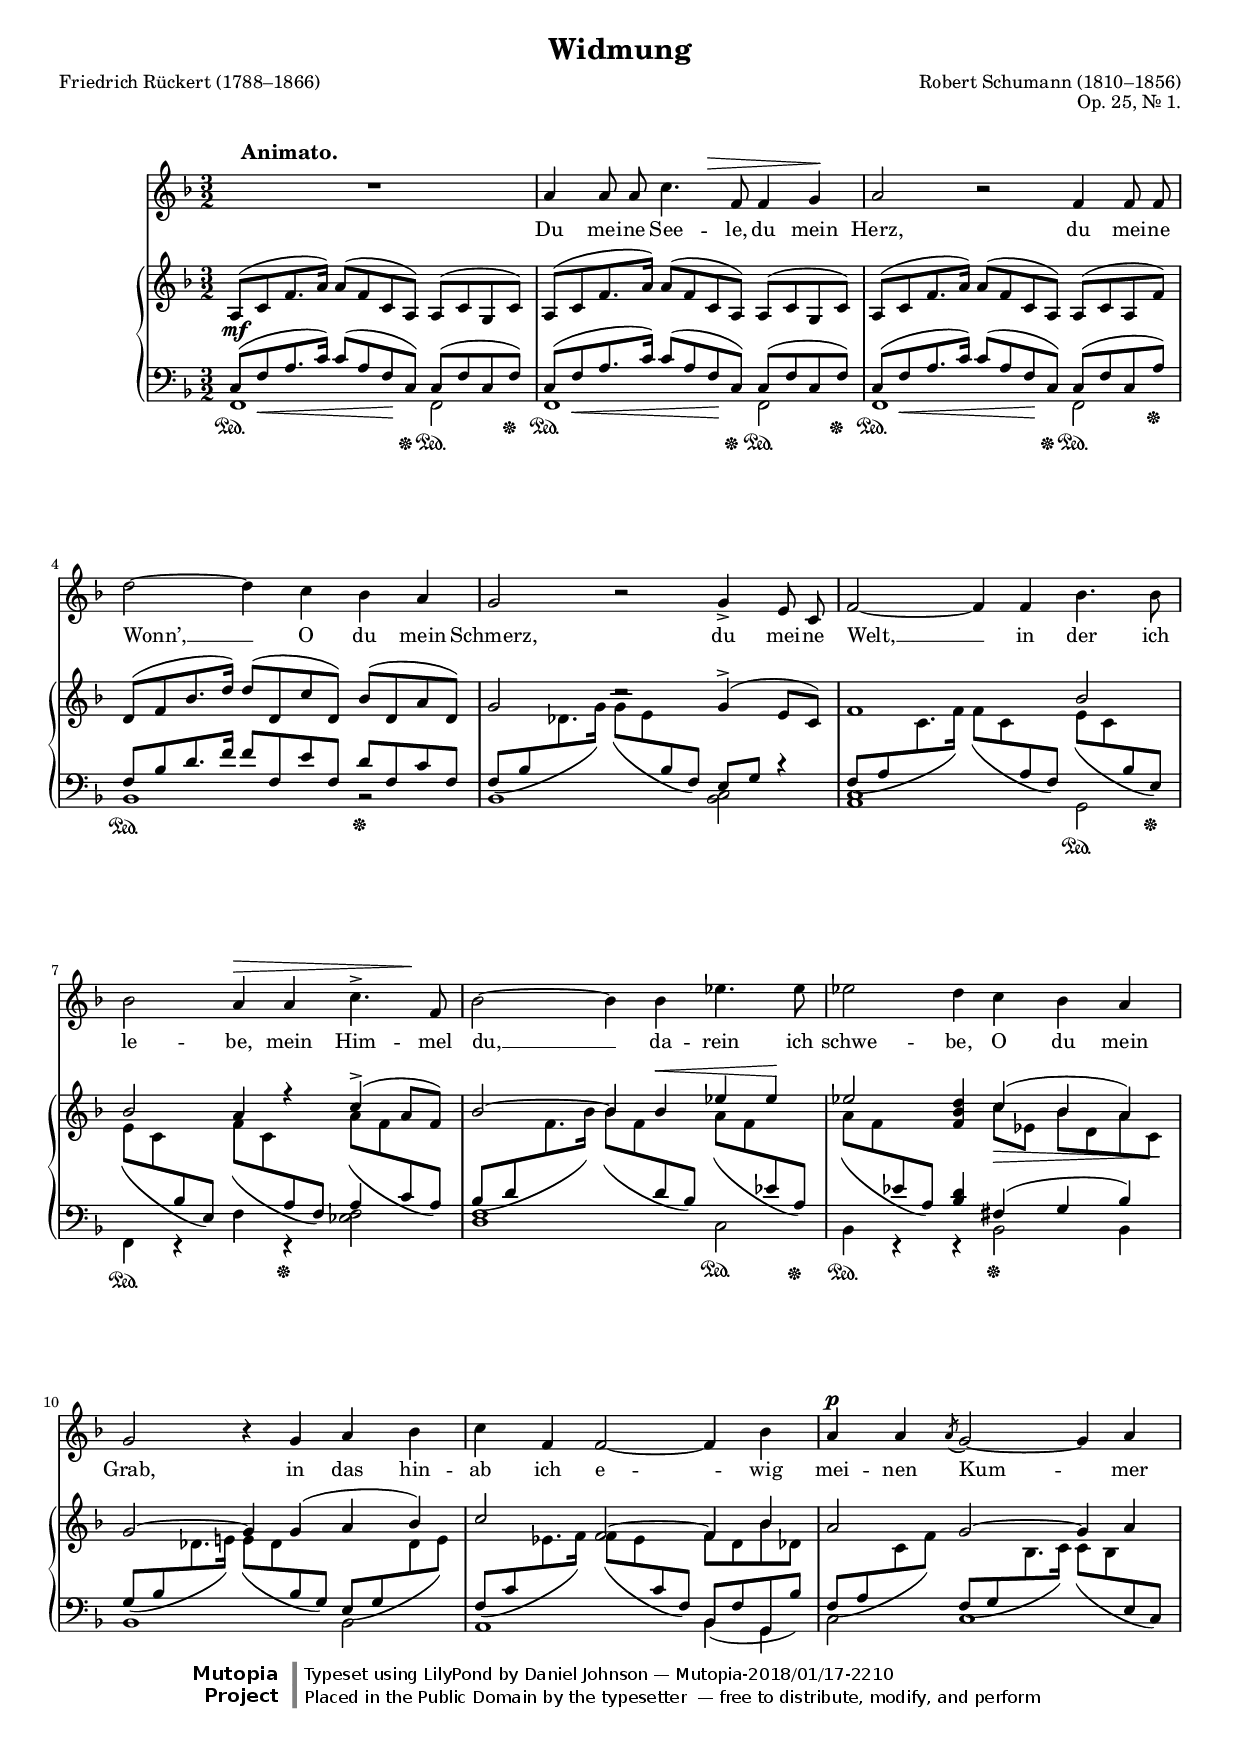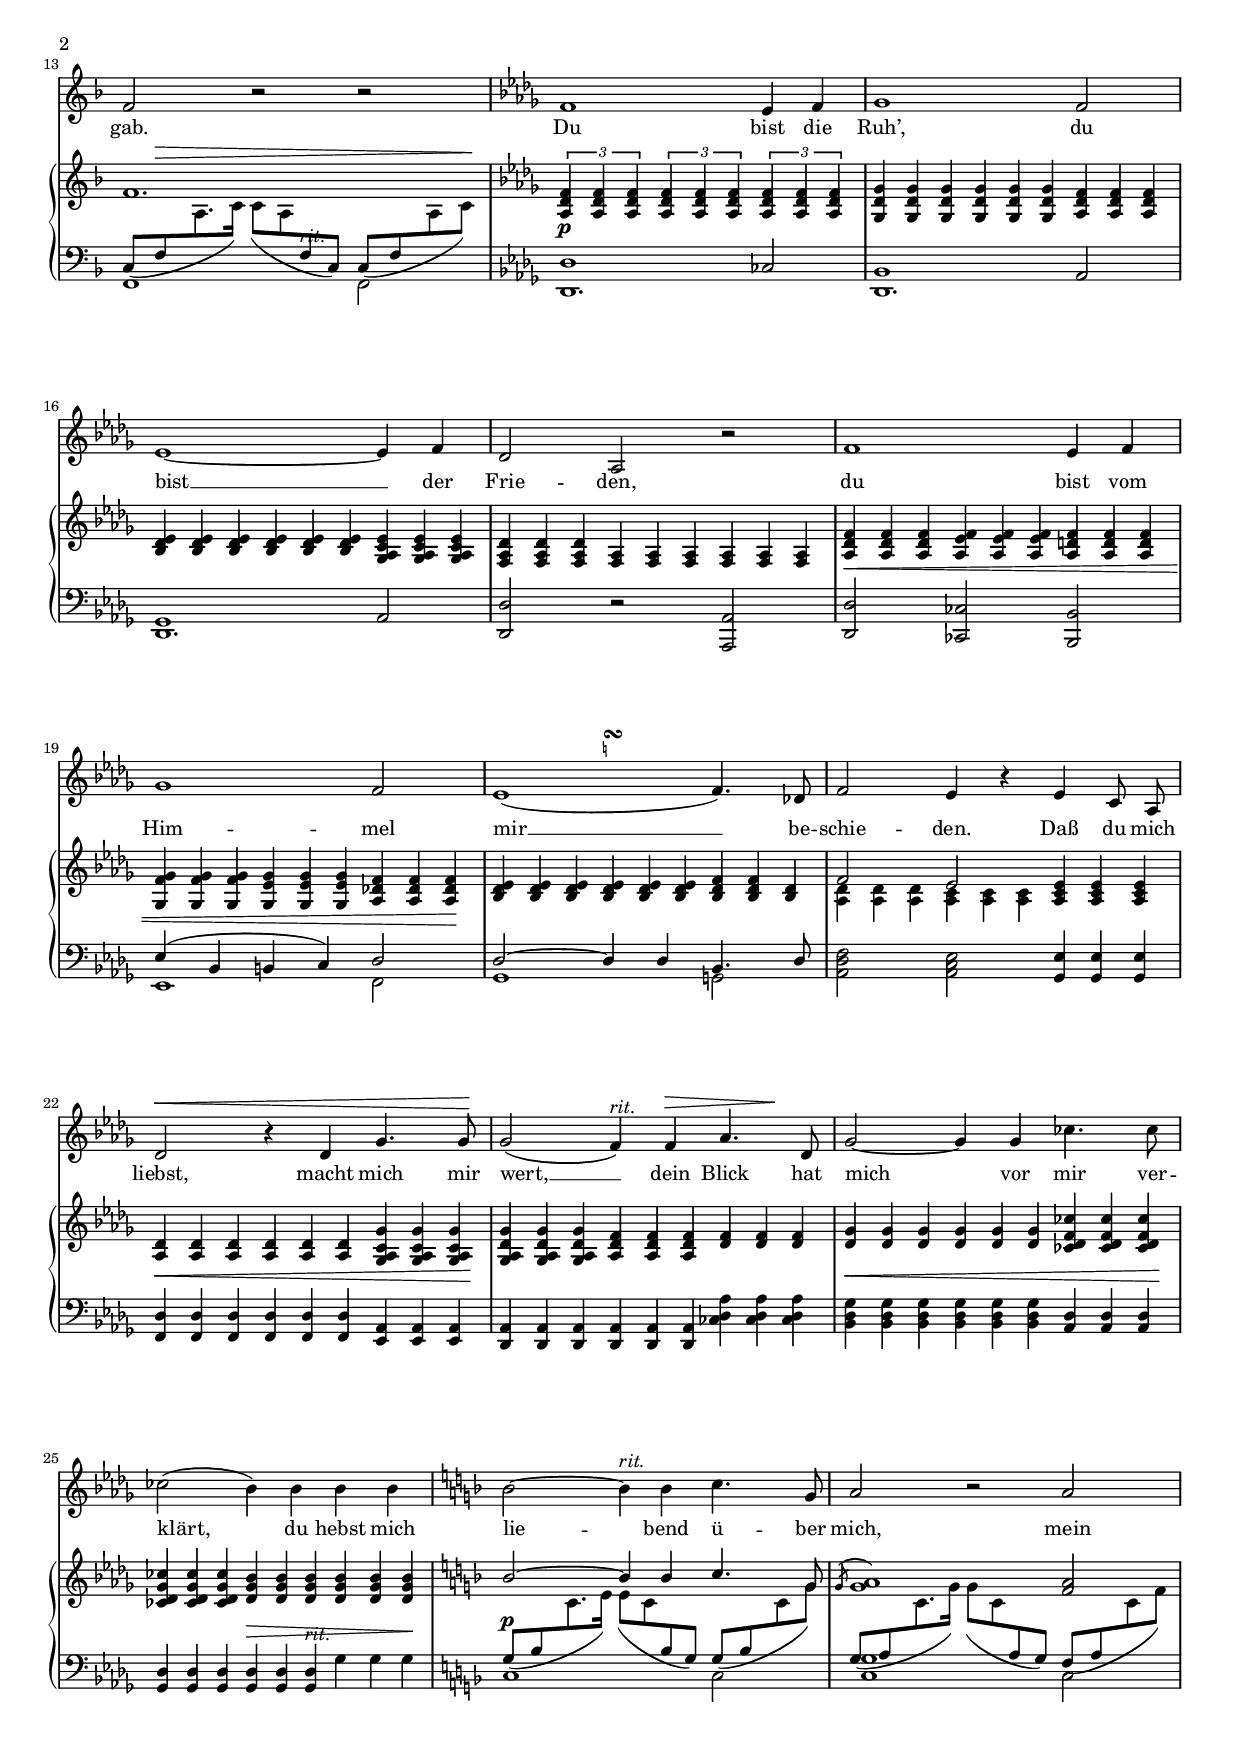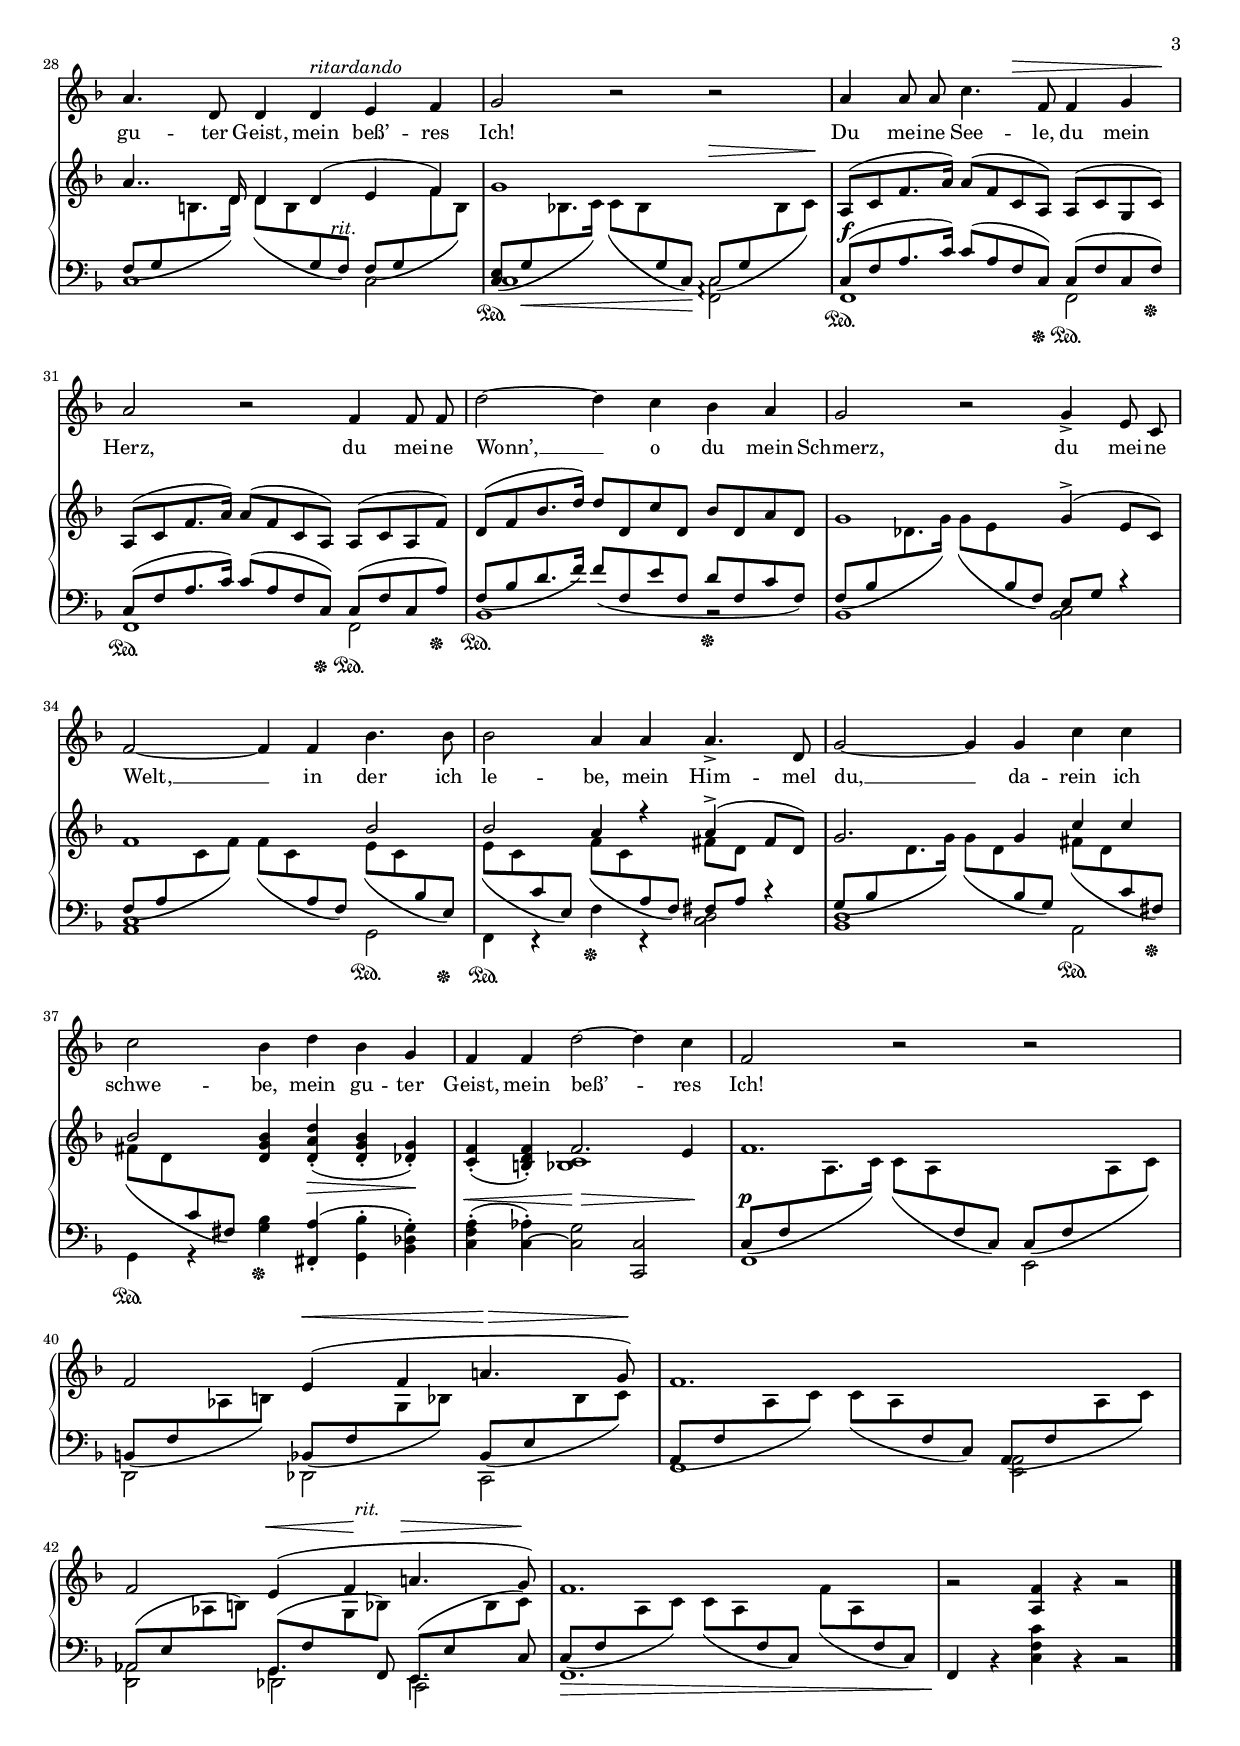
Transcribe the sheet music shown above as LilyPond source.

\version "2.19.65"

#(set-global-staff-size 16)

\header {
	title = "Widmung"
	composer = "Robert Schumann (1810–1856)"
	poet = "Friedrich Rückert (1788–1866)"
	opus = "Op. 25, № 1."

	%mutopia-specific headers:
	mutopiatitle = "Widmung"
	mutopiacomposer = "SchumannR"
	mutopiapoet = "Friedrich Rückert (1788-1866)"
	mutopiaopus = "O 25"
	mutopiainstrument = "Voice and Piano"
	date = "1840"
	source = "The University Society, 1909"
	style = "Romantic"
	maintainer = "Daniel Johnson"
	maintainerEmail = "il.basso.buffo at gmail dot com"
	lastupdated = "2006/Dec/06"
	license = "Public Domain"
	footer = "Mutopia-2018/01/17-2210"
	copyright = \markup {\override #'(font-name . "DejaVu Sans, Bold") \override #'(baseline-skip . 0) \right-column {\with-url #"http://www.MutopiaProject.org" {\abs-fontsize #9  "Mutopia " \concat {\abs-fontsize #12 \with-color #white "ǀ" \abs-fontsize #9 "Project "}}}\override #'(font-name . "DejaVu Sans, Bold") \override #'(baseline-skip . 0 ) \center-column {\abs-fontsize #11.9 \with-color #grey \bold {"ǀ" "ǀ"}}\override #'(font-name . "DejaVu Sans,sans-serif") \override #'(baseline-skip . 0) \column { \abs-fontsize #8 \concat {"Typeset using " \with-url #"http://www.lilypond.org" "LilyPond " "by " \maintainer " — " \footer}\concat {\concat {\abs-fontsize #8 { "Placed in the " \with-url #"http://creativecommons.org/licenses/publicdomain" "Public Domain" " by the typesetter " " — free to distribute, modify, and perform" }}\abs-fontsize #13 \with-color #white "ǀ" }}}
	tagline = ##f
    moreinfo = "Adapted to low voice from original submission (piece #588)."
}

\paper {
	top-margin = 0.25\in
	bottom-margin = 0.25\in
	between-system-padding = 0\in
	print-page-number = ##t
	head-separation = 0\in
	ragged-last-bottom = ##f
	system-count = 15
}

sopNotes = {
	\clef treble
	\time 3/2
	\key aes \major
	\autoBeamOff

	\once \override Score.RehearsalMark #'extra-offset = #'(6.0 . 1.0)
	\mark \markup { \large \bold "Animato." }

	R1. | c''4 c''8 c''8 ees''4. aes'8 aes'4 bes'4 | c''2 r2 aes'4 aes'8 aes'8 |
	f''2 ~ f''4 ees''4 des''4 c''4 | bes'2 r2 bes'4-> g'8 ees'8 | aes'2 ~ aes'4 aes'4 des''4. des''8 | des''2 c''4 c''4 ees''4.-> aes'8 |
	des''2 ~ des''4 des''4 ges''4. ges''8 | ges''2 f''4 ees''4 des''4 c''4 | bes'2 r4 bes'4 c''4 des''4 |
	ees''4 aes'4 aes'2 ~ aes'4 des''4 | c''4 c''4 \acciaccatura c''8 bes'2 ~ bes'4 c''4 | aes'2 r2 r2 |

	\transpose e fes {
	\key e \major

	gis'1 fis'4 gis'4 | a'1 gis'2 | fis'1 ~ fis'4 gis'4 |
	e'2 b2 r2 | gis'1 fis'4 gis'4 | a'1 gis'2 |
	fis'1( gis'4.) e'!8 | gis'2 fis'4 r4 fis'4 dis'8 b8 | e'2 r4 e'4 a'4. a'8 |
	a'2( gis'4) gis'4 b'4. e'8 | a'2 ~ a'4 a'4 d''4. d''8 | d''2( cis''4) cis''4 cis''4 cis''4
        }|
	\key aes \major

	des''2 ~ des''4 des''4 ees''4. bes'8 | c''2 r2 c''2 |
	c''4. f'8 f'4 f'4^\markup{\translate #(cons 0 0)\italic "ritardando"} g'4 aes'4 | bes'2 r2 r2 |
	c''4 c''8 c''8 ees''4. aes'8 aes'4 bes'4 | c''2 r2 aes'4 aes'8 aes'8 |
	f''2 ~ f''4 ees''4 des''4 c''4 | bes'2 r2 bes'4-> g'8 ees'8 |

	aes'2 ~ aes'4 aes'4 des''4. des''8 | des''2 c''4 c''4 c''4.-> f'8 |
	bes'2 ~ bes'4 bes'4 ees''4 ees''4 | ees''2 des''4 f''4 des''4 bes'4 | aes'4 aes'4 f''2 ~ f''4 ees''4 |
	aes'2 r2 r2 | R1.*5
}

sopDynamics = {
	s1.
	s2. s2^\> s4\! s1.*3
	s1. s2 s2.^\> s4\! s1.
	s1.*3
	s1.^\p s1.*2
	s1.*3
	s2 s2 s2 s1.
	s2\once \override TextScript #'script-priority = #-100 s2^\turn^\markup{\tiny \smaller \smaller \natural} s2
	s1. s1^\< s4. s8\! s2 s4^\markup{\italic "rit."} s4^\> s4 s4\!
	s1.*2
	s2 s1^\markup{\italic "rit."} s1.
	s8 s4. s1 s1.
	s2. s4^\> s4. s8\! s1.
}

text=\lyricmode {
	Du mei -- ne See -- le, du mein Herz,
	du mei -- ne Wonn’, __ O du mein Schmerz,
	du mei -- ne Welt, __ in der ich le -- be,
	mein Him -- mel du, __ da -- rein ich schwe -- be,
	O du mein Grab, in das hin -- ab
	ich e -- wig mei -- nen Kum -- mer gab.

	Du bist die Ruh’, du bist __ der Frie -- den,
	du bist vom Him -- mel mir __ be -- schie -- den.
	Daß du mich liebst, macht mich mir wert, __
	dein Blick hat mich vor mir ver -- klärt,
	du hebst mich lie -- bend ü -- ber mich,
	mein gu -- ter Geist, mein beß’ -- res Ich!

	Du mei -- ne See -- le, du mein Herz,
	du mei -- ne Wonn’, __ o du mein Schmerz,
	du mei -- ne Welt, __ in der ich le -- be,
	mein Him -- mel du, __ da -- rein ich schwe -- be,
	mein gu -- ter Geist, mein beß’ -- res Ich!
}

rhOne = {
	\clef treble
	\time 3/2
	\key aes \major
	\voiceOne
	%Page 1, Line 1
	c'8(_\mf ees'8 aes'8. c''16) c''8( aes'8 ees'8 c'8) c'8( ees'8 bes8 ees'8) |
	c'8( ees'8 aes'8. c''16) c''8( aes'8 ees'8 c'8) c'8( ees'8 bes8 ees'8) |
	c'8( ees'8 aes'8. c''16) c''8( aes'8 ees'8 c'8) c'8( ees'8 c'8 aes'8) |
	%Page 1, Line 2
	f'8( aes'8 des''8. f''16) f''8( f'8 ees''8 f'8) des''8( f'8 c''8 f'8) |
	bes'2 ees''2\rest bes'4^>( g'8 ees'8) |
	aes'1 des''2 |
	des''2 c''4 r4 ees''4^>( c''8 aes'8) |
	%Page 1, Line 3
	des''2 ~ des''4
	\once \override Hairpin #'extra-offset = #'(0.0 . -0.75)
	des''4^\< ges''4 ges''4\! |
	ges''2 <aes' des'' f''>4 ees''4( des''4 c''4) |
	bes'2 ~ bes'4 bes'4( c''4 des''4) |
	%Page 1, Line 4
	ees''2 aes'2 ~ aes'4 des''4 |
	c''2 bes'2 ~ bes'4 c''4 |
	aes'1. |
	\transpose e fes {
	\key e \major
	\oneVoice
	%Page 2, Line 1
	\times 2/3 { <b e' gis'>4_\p <b e' gis'>4 <b e' gis'>4 } \times 2/3 { <b e' gis'>4 <b e' gis'>4 <b e' gis'>4 } \times 2/3 { <b e' gis'>4 <b e' gis'>4 <b e' gis'>4 } |
	\override TupletNumber #'stencil = ##f \override TupletBracket #'stencil = ##f
	\times 2/3 { <a e' a'>4 <a e' a'>4 <a e' a'>4 } \times 2/3 { <a e' a'>4 <a e' a'>4 <a e' a'>4 } \times 2/3 { <b e' gis'>4 <b e' gis'>4 <b e' gis'>4 } |
	\times 2/3 { <cis' e' fis'>4 <cis' e' fis'>4 <cis' e' fis'>4 } \times 2/3 { <cis' e' fis'>4 <cis' e' fis'>4 <cis' e' fis'>4 } \times 2/3 { <a b dis' fis'>4 <a b dis' fis'>4 <a b dis' fis'>4 } |
	%Page 2, Line 2
	\times 2/3 { <gis b e'>4 <gis b e'>4 <gis b e'>4 } \times 2/3 { <gis b>4 <gis b>4 <gis b>4 } \times 2/3 { <gis b>4 <gis b>4 <gis b>4 } |
	\times 2/3 { <b e' gis'>4_\< <b e' gis'>4 <b e' gis'>4 } \times 2/3 { <b fis' gis'>4 <b fis' gis'>4 <b fis' gis'>4 } \times 2/3 { <b eis' gis'>4 <b eis' gis'>4 <b eis' gis'>4 } |
	\times 2/3 { <a gis' a'>4 <a gis' a'>4 <a gis' a'>4 } \times 2/3 { <a fis' a'>4 <a fis' a'>4 <a fis' a'>4 } \times 2/3 { <b e'! gis'>4 <b e' gis'>4 <b e' gis'>4\! } |
	%Page 2, Line 3
	\times 2/3 { <cis' e' fis'>4 <cis' e' fis'>4 <cis' e' fis'>4 } \times 2/3 { <cis' e' fis'>4 <cis' e' fis'>4 <cis' e' fis'>4 } \times 2/3 { <cis' e' gis'>4 <cis' e' gis'>4 <cis' e'>4 } |
	\voiceOne gis'2 fis'2 \oneVoice \times 2/3 { <b dis' fis'>4 <b dis' fis'>4 <b dis' fis'>4 } |
	\times 2/3 { <b e'>4_\< <b e'>4 <b e'>4 } \times 2/3 { <b e'>4 <b e'>4 <b e'>4 } \times 2/3 { <a b dis' a'>4 <a b dis' a'>4 <a b dis' a'>4\! } |
	%Page 2, Line 4
	\times 2/3 { <a b e' a'>4 <a b e' a'>4 <a b e' a'>4 } \times 2/3 { <b e' gis'>4 <b e' gis'>4 <b e' gis'>4 } \times 2/3 { <e' gis'>4 <e' gis'>4 <e' gis'>4 } |
	\once \override Hairpin #'extra-offset = #'(0.0 . -1.5)
	\times 2/3 { <e' a'>4_\< <e' a'>4 <e' a'>4 } \times 2/3 { <e' a'>4 <e' a'>4 <e' a'>4 } \times 2/3 { <d' e' gis' d''>4 <d' e' gis' d''>4 <d' e' gis' d''>4\! } |
	\times 2/3 { <d' e' a' d''>4 <d' e' a' d''>4 <d' e' a' d''>4 } \times 2/3 {
	\once \override Hairpin #'extra-offset = #'(0.0 . -2.0)
	<e' a' cis''>4_\> <e' a' cis''>4 <e' a' cis''>4 } \times 2/3 { <e' a' cis''>4 <e' a' cis''>4 <e' a' cis''>4\! }
	} |
	\key aes \major
	\voiceOne
	%Page 3, Line 1
	des''2 ~ des''4 des''4 ees''4. bes'8 | \acciaccatura bes'8 <bes' c''>1 <aes' c''>2 |
	%Page 3, Line 2
	c''4.. f'16 f'4 f'4( g'4 aes'4) | bes'1 s4.^\> s8\! |
	%Page 3, Line 3
	c'8(_\f ees'8 aes'8. c''16) c''8( aes'8 ees'8 c'8) c'8( ees'8 bes8 ees'8) |
	c'8( ees'8 aes'8. c''16) c''8( aes'8 ees'8 c'8) c'8( ees'8 c'8 aes'8) |
	%Page 3, Line 4
	f'8( aes'8 des''8. f''16) f''8 f'8 ees''8 f'8 des''8 f'8 c''8 f'8 | bes'1 bes'4^>( g'8 ees'8-) |
	%Page 4, Line 1
	aes'1 des''2 | des''2 c''4 r4 c''4^>( a'8 f'8) |
	%Page 4, Line 2
	bes'2. bes'4 ees''4 ees''4 | des''2 \oneVoice <f' bes' des''>4 <f' c'' f''>4-.(_\> <f' bes' des''>4-. <fes' bes'>4-.)\! |
	\once \override Hairpin #'extra-offset = #'(-0.25 . -1.0)
	<ees' aes'>4-.(_\< <d' f' aes'>4-.)
	\once \override Hairpin #'extra-offset = #'(0.25 . -1.0)
	\voiceOne aes'2.\!_\> g'4\! |
	%Page 4, Line 3
	aes'1. | aes'2
	\once \override Hairpin #'extra-offset = #'(0.0 . 1.0)
	g'4(^\< aes'4
	\once \override Hairpin #'extra-offset = #'(0.0 . 1.0)
	c''!4.\!^\> bes'8\!) | aes'1. |
	%Page 4, Line 4
	aes'2
	\once \override Hairpin #'extra-offset = #'(-0.25 . 1.0)
	g'4(^\<
	\once \override TextScript #'extra-offset = #'(1.25 . 1.25)
	aes'4\!^\markup{\italic "rit."}
	\once \override Hairpin #'extra-offset = #'(-1.0 . 0.75)
	c''!4.^\> bes'8\!) | aes'1. | bes'2\rest <c' aes'>4 bes'4\rest bes'2\rest \bar "|."
}

rhTwo = {
	\clef treble
	\time 3/2
	\key aes \major
	\voiceTwo
	s1.*3
	s1.*3 | s1 \slurDown c''8( aes'8 \change Staff=lh \stemUp ees'8 c'8) \change Staff=rh \voiceTwo
	%Page 1, Line 3
	s1. | s2 s4 \once \override Hairpin #'extra-offset = #'(0.0 . 1.0) ees''8_\> ges'8 des''8 f'8 c''8 ees'8\! | s1.
	s1 aes'8 f'8 des''8 fes'8 s1. s8 s8^\> s1 s8 s8\!
	\transpose e fes {
	\key e \major
	s1.*3
	s1.*3
	%Page 2, Line 3
	\override TupletNumber #'stencil = ##f \override TupletBracket #'stencil = ##f
	s1. | \times 2/3 { <b e'>4 <b e'>4 <b e'>4 } \times 2/3 { <b dis'>4 <b dis'>4 <b dis'>4 } s2 | s1.
	s1.*3
	}
	\key aes \major
	s1.*2
	s1.*2
	s1.*2
	s1.*2
	%Page 4, Line 1
	s1. | s1 a'8 f'8 s4 |
	%Page 4, Line 2
	s1. | s1. | s2 <des' ees'>1 |
	%Page 4, Line 3
	s1.*3
	\oneVoice \slurUp
	\stemUp \change Staff=lh ces8( g8 \stemDown \change Staff=rh ces'8 d'8)
	\stemUp \change Staff=lh bes,8( aes8 \stemDown \change Staff=rh bes8 des'8)
	\stemUp \change Staff=lh g,8( g8 \stemDown \change Staff=rh des'8 ees'8) |
}

lhOne = {
	\clef bass
	\time 3/2
	\key aes \major
	\voiceOne
	%Page 1, Line 1
	ees8( aes8 c'8. ees'16) ees'8( c'8 aes8 ees8) ees8( aes8 ees8 aes8) |
	ees8( aes8 c'8. ees'16) ees'8( c'8 aes8 ees8) ees8( aes8 ees8 aes8) |
	ees8( aes8 c'8. ees'16) ees'8( c'8 aes8 ees8) ees8( aes8 ees8 c'8) |
	%Page 1, Line 2
	\slurDown
	aes8 des'8 f'8. aes'16 aes'8 aes8 g'8 aes8 f'8 aes8 ees'8 aes8 \change Staff=lh \stemUp |
	aes8( des'8 \change Staff=rh \stemDown fes'8. bes'16) bes'8( g'8 \change Staff=lh \stemUp des'8 aes8) g8 bes8 r4 |
	aes8( c'8 \change Staff=rh \stemDown ees'8. aes'16) aes'8( ees'8 \change Staff=lh \stemUp c'8 aes8) \change Staff=rh \stemDown g'8( ees'8 \change Staff=lh \stemUp des'8 g8) |
	\change Staff=rh \stemDown g'8( ees'8 \change Staff=lh \stemUp des'8 g8) \change Staff=rh \stemDown aes'8( ees'8 \change Staff=lh \stemUp c'8 aes8) c'4 s4 |
	%Page 1, Line 3
	des'8( f'8 \change Staff=rh \stemDown aes'8. des''16) des''8( aes'8 \change Staff=lh \stemUp f'8 des'8) \change Staff=rh \stemDown c''8( aes'8 \change Staff=lh \stemUp ges'8 c'8) |
	\change Staff=rh \stemDown c''8( aes'8 \change Staff=lh \stemUp ges'8 c'8) \voiceOne <des' f'>4 a4( bes4 des'4) |
	\slurDown bes8( des'8 \change Staff=rh \stemDown fes'8. g'!16) g'8( fes'8 \change Staff=lh \stemUp des'8 bes8) g8( bes8 \change Staff=rh \stemDown fes'8 g'8) |
	%Page 1, Line 4
	\change Staff=lh \stemUp aes8( ees'8 \change Staff=rh \stemDown ges'8. aes'16) aes'8( ges'8 \change Staff=lh \stemUp ees'8 aes8) des8( aes8 bes,8 des'8) |
	aes8( c'8 \change Staff=rh \stemDown ees'8 aes'8) \change Staff=lh \stemUp aes8( bes8 \change Staff=rh \stemDown des'8. ees'16) ees'8( des'8 \change Staff=lh \stemUp g8 ees8) |
	ees8( aes8 \change Staff=rh \stemDown c'8. ees'16) ees'8( c'8 \change Staff=lh \stemUp aes8^\markup{\italic "rit."} ees8) ees8( aes8  \change Staff=rh \stemDown c'8 ees'8) |
	\change Staff=lh
	\voiceOne
	\transpose e fes {
	\key e \major
	%Page 2, Line 1
	e1 d2 | cis1 b,2 | a,1 b,2 |
	%Page 2, Line 2
	\oneVoice <e, e>2 r2 <b,, b,>2 | <e, e>2 <d, d>2 <cis, cis>2 | \voiceOne fis4( cis4 cisis4 dis4) e2 |
	%Page 2, Line 3
	\override TupletNumber #'stencil = ##f \override TupletBracket #'stencil = ##f
	e2 ~ e4 e4 cis4. e8 | s1 \oneVoice \times 2/3 { <a, fis>4 <a, fis>4 <a, fis>4 } | \times 2/3 { <gis, e>4 <gis, e>4 <gis, e>4 } \times 2/3 { <gis, e>4 <gis, e>4 <gis, e>4 } \times 2/3 { <fis, b,>4 <fis, b,>4 <fis, b,>4 } |
	%Page 2, Line 4
	\times 2/3 { <e, b,>4 <e, b,>4 <e, b,>4 } \times 2/3 { <e, b,>4 <e, b,>4 <e, b,>4 } s2 |
	s1 \times 2/3 { <b, e>4 <b, e>4 <b, e>4 } |
	\times 2/3 { <a, e>4 <a, e>4 <a, e>4 } \times 2/3 { <a, e>4 <a, e>4 <a, e>4^\markup{\italic "rit."} } s2 |
	}
	\key aes \major
	\slurDown
	%Page 3, Line 1
	\stemUp bes8(^\p des'8 \change Staff=rh \stemDown ees'8. g'16) g'8( ees'8 \change Staff=lh \stemUp des'8 bes8) bes8([ des'8 \change Staff=rh \stemDown ees'8 bes'8]) \change Staff=lh \stemUp |
	bes8( c'8 \change Staff=rh \stemDown ees'8. bes'16) bes'8( ees'8 \change Staff=lh \stemUp c'8 bes8) aes8( c'8 \change Staff=rh \stemDown ees'8 aes'8) \change Staff=lh \stemUp |
	%Page 3, Line 2
	aes8( bes8 \change Staff=rh \stemDown d'8. f'16) f'8( d'8 \change Staff=lh \stemUp bes8 aes8^\markup{\translate #(cons -.8 2.7)\italic "rit."}) aes8( bes8 \change Staff=rh \stemDown aes'8 d'8) \change Staff=lh \stemUp |
	<ees g>8( bes8 \change Staff=rh \stemDown des'!8. ees'16) ees'8( des'8 \change Staff=lh \stemUp bes8 ees8) ees8( bes8 \change Staff=rh \stemDown des'8 ees'8) \change Staff=lh \stemUp |
	%Page 3, Line 3
	\voiceOne
	ees8( aes8 c'8. ees'16) ees'8( c'8 aes8 ees8) ees8( aes8 ees8 aes8) |
	ees8( aes8 c'8. ees'16) ees'8( c'8 aes8 ees8) ees8( aes8 ees8 c'8) |
	%Page 3, Line 4
	\slurDown
	aes8( des'8 f'8. aes'16) aes'8( aes8 g'8 aes8 f'8 aes8 ees'8 aes8) | \change Staff=lh \stemUp
	aes8( des'8 \change Staff=rh \stemDown fes'8. bes'16) bes'8( g'8 \change Staff=lh \stemUp des'8 aes8) g8 bes8 r4 |
	%Page 4, Line 1
	aes8( c'8 \change Staff=rh \stemDown ees'8 aes'8) aes'8( ees'8 \change Staff=lh \stemUp c'8 aes8) \change Staff=rh \stemDown g'8( ees'8 \change Staff=lh \stemUp des'8 g8) |
	\change Staff=rh \stemDown g'8( ees'8 \change Staff=lh \stemUp ees'8 g8) \change Staff=rh \stemDown aes'8( ees'8 \change Staff=lh \stemUp c'8 aes8) a8 c'8 r4 |
	%Page 4, Line 2
	bes8( des'8 \change Staff=rh \stemDown f'8. bes'16) bes'8( f'8 \change Staff=lh \stemUp des'8 bes8) \change Staff=rh \stemDown a'8( f'8 \change Staff=lh \stemUp ees'8 a8) |
	\change Staff=rh \stemDown a'8( f'8 \change Staff=lh \stemUp ees'8 a8) s1 |
	s1 <ees, ees>2 |
	%Page 4, Line 3
	ees8(^\p aes8\change Staff=rh \stemDown c'8. ees'16) ees'8( c'8 \change Staff=lh \stemUp aes8 ees8) ees8( aes8 \change Staff=rh \stemDown c'8 ees'8) \change Staff=lh \stemUp |
	d8( aes8\change Staff=rh \stemDown ces'8 d'8)\change Staff=lh \stemUp des8( aes8\change Staff=rh \stemDown bes8 des'8)\change Staff=lh \stemUp des8( g8\change Staff=rh \stemDown des'8 ees'8)\change Staff=lh \stemUp |
	c8( aes8\change Staff=rh \stemDown c'8 ees'8) ees'8( c'8\change Staff=lh \stemUp aes8 ees8) c8( aes8\change Staff=rh \stemDown c'8 ees'8)\change Staff=lh \voiceTwo |
	%Page 4, Line 4
	s2 \override Staff.NoteCollision #'merge-differently-dotted = ##t \voiceOne \stemDown bes,4. \stemUp aes,8 \stemDown g,4. \stemUp ees8 |
	\slurDown \stemUp
	ees8( aes8\change Staff=rh \stemDown c'8 ees'8) ees'8( c'8\change Staff=lh \stemUp aes8 ees8)\change Staff=rh \stemDown aes'8( c'8\change Staff=lh \stemUp aes8 ees8) |
}


lhTwo = {
	\voiceTwo
	%Page 1, Line 1
	aes,1 aes,2 | aes,1 aes,2 | aes,1 aes,2 |
	%Page 1, Line 2
	des1 des2\rest | des1 <des ees>2 | <c ees>1 bes,2 | aes,4 g,4\rest aes4 g,4\rest <ges aes>2 |
	%Page 1, Line 3
	<f aes>1 ees2 | des4 g,4\rest g,4\rest des2 des4 | des1 des2 |
	%Page 1, Line 4
	c1 des4 bes,4 | ees2 ees1 | aes,1 aes,2 |

	\transpose e fes {
	%Page 2, Line 1
	e,1. | e,1. | e,1. |
	%Page 2, Line 2
	s1.*2 | fis,1 gis,2 |
	%Page 2, Line 3
	a,1 ais,2 | <b, e gis>2 <b, dis fis>2 s2 | s1.
	%Page 2, Line 4
	\override TupletNumber #'stencil = ##f \override TupletBracket #'stencil = ##f
	s1 \times 2/3 { <d e b>4 <d e b>4 <d e b>4 } |
	\times 2/3 { <cis e a>4 <cis e a>4 <cis e a>4 } \times 2/3 { <cis e a>4 <cis e a>4 <cis e a>4 } s2 |
	s1 \times 2/3 { a4 a4 a4 }
	} |

	%Page 3, Line 1
	ees1 ees2 | <ees bes>1 ees2 |
	%Page 3, Line 2
	ees1 ees2 | ees1 \once \override Staff.NoteCollision #'merge-differently-headed = ##t <ees aes,>2\arpeggio |
	%Page 3, Line 3
	aes,1 aes,2 | aes,1 aes,2 |
	%Page 3, Line 4
	des1 des2\rest | des1 <des ees>2 |

	%Page 4, Line 1
	<c ees>1 bes,2 | aes,4 ges,4\rest aes4 ges,4\rest <ees f>2 |
	%Page 4, Line 2
	<des f>1 c2 | bes,4 r4 <bes des'>4 \oneVoice <a, c'>4-.( <bes, des'>4-. <des fes bes>4-.) | <ees aes c'>4-.( <ees ces'>4-.) ~ <ees bes>2 s2 |
	%Page 4, Line 3
	\voiceTwo
	aes,1 g,2 | f,2 fes,2 ees,2 | aes,1 <g, c>2 |
	\once\override Staff.NoteCollision #'merge-differently-headed = ##t
	<f, ces>2
	\voiceFour
	\once \override NoteColumn #'force-hshift = #0.3
	fes,2
	\once \override NoteColumn #'force-hshift = #0.5
	ees,2 | \voiceTwo aes,1. | \stemUp aes,4 des4\rest \stemDown <ees aes ees'>4 des4\rest des2\rest |
}
pianoDynamics = {
	%Page 1 Line 1
	s8_\sustainOn s8_\< s4 s4 s8\! s8_\sustainOff s4.\sustainOn s8_\sustainOff
	s8_\sustainOn s8_\< s4 s4 s8\! s8_\sustainOff s4._\sustainOn s8_\sustainOff
	s8_\sustainOn s8_\< s4 s4 s8\! s8_\sustainOff s4._\sustainOn s8_\sustainOff
	%Page 1 Line 2
	s1_\sustainOn s2_\sustainOff
	s1.
	s1 s4._\sustainOn s8_\sustainOff
	s2._\sustainOn s2._\sustainOff
	%Page 1 Line 3
	s1 s4._\sustainOn s8_\sustainOff
	s2._\sustainOn s2._\sustainOff
	s1.
	%Page 1 Line 4
	s1.*3
	%Page 2
	s1.*12
	%Page 3 Line 1
	s1.*2
	%Page 3 Line 2
	s1.
	s8_\sustainOn s4._\< s4. s8\! s2
	%Page 3 Line 3
	s8_\sustainOn s8 s4 s4 s8 s8_\sustainOff s4._\sustainOn s8_\sustainOff
	s8_\sustainOn s8 s4 s4 s8 s8_\sustainOff s4._\sustainOn s8_\sustainOff
	%Page 3 Line 4
	s1_\sustainOn s2_\sustainOff
	s1.
	%Page 4 Line 1
	s1 s4._\sustainOn s8_\sustainOff
	s2_\sustainOn s1_\sustainOff
	%Page 4 Line 2
	s1 s4._\sustainOn s8_\sustainOff
	s2_\sustainOn s1_\sustainOff
	s1.
	%Page 4 Line 3
	s1.*3
	%Page 4 Line 4
	s1.
	s1._\>
	s1.\!
}

target = a,

%#(set-default-paper-size "a4")

\score {
	<<
		\context Staff = melStaff {
			<<
				\context Voice = mel {\transpose c \target \sopNotes }
				\context Voice = sopdyn { \sopDynamics }
			>>
		}
		\new Lyrics = "one" \lyricsto mel \text

		\context PianoStaff <<
			\context Staff = rh {
				<<
					\context Voice = rhA {\transpose c \target \rhOne }
					\context Voice = rhB {\transpose c \target \rhTwo }
				>>
			}
			\context Staff = lh
			{
				<<
					\context Voice = lhA {\transpose c \target \lhOne }
					\context Voice = lhB {\transpose c \target \lhTwo }
					\context Voice = pianodyn { \pianoDynamics }
				>>
			}
		>>
	>>
	\layout {
		\context { \RemoveEmptyStaffContext }
	}

  \midi {
    \context {
      \Score
      tempoWholesPerMinute = #(ly:make-moment 60 2)
      }
    }


}
